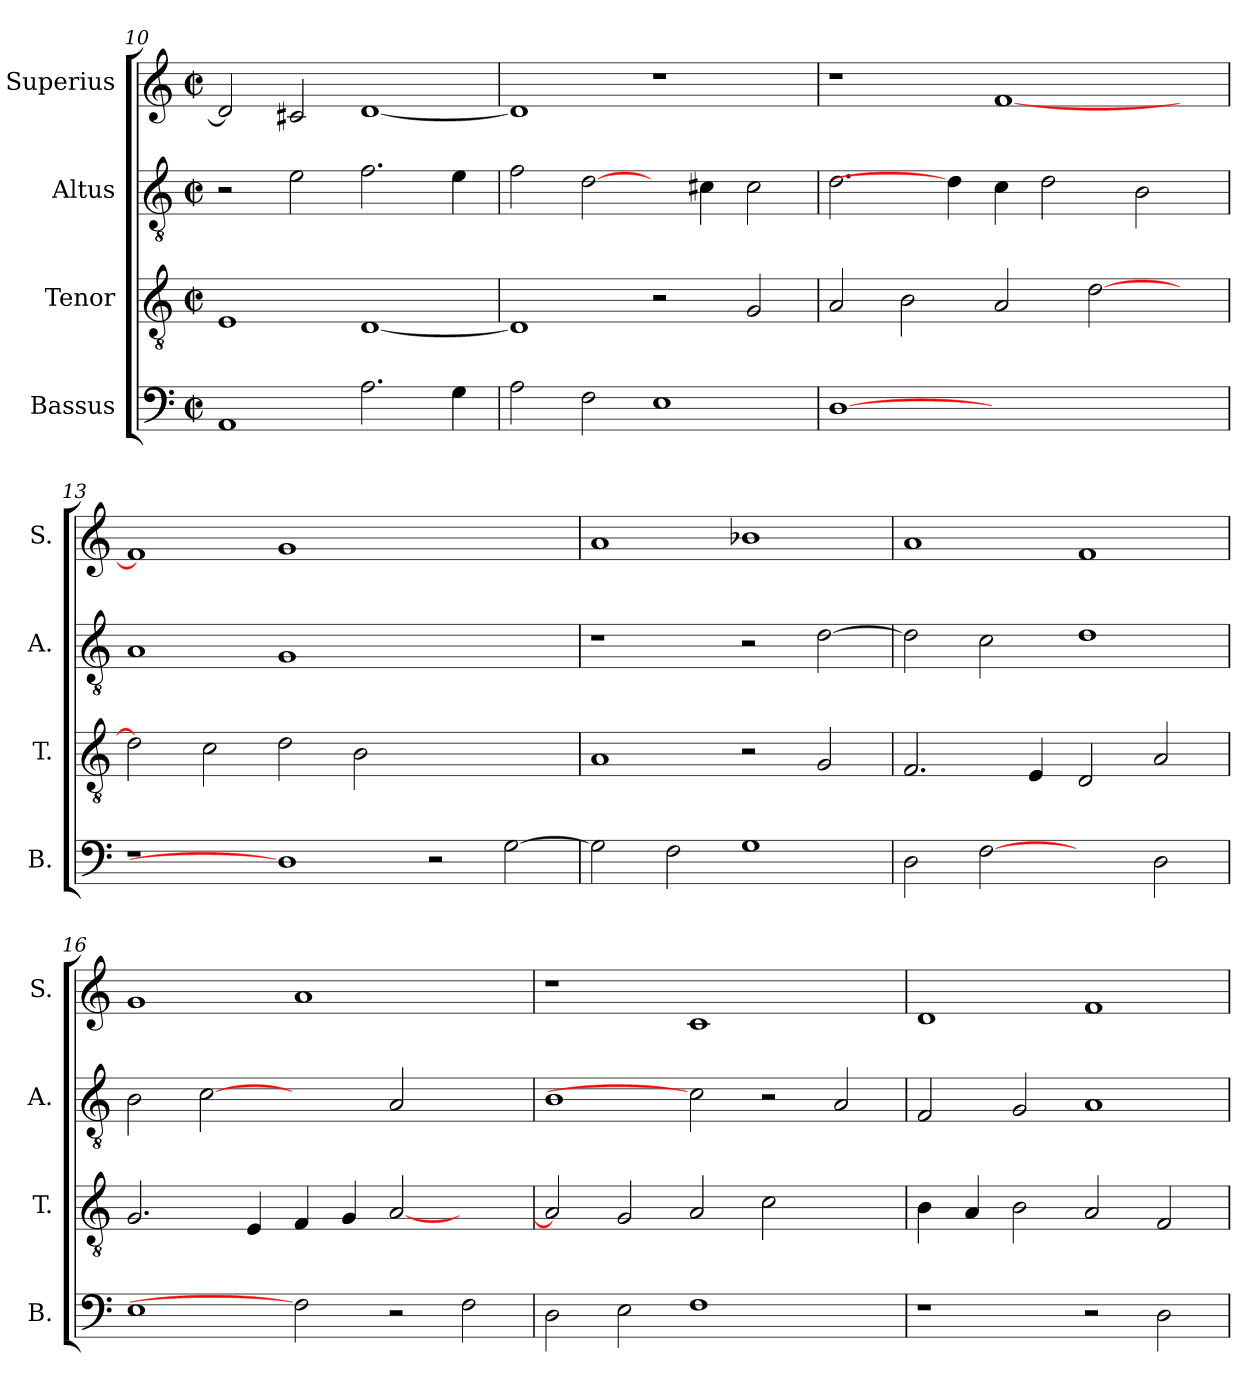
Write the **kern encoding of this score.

**kern	**kern	**kern	**kern
*part4	*part3	*part2	*part1
*staff4	*staff3	*staff2	*staff1
*I"Bassus	*I"Tenor	*I"Altus	*I"Superius
*I'B.	*I'T.	*I'A.	*I'S.
*clefF4	*clefGv2	*clefGv2	*clefG2
*	*ITrd7c12	*ITrd7c12	*
*k[]	*k[]	*k[]	*k[]
*C:	*C:	*C:	*C:
*M2/2	*M2/2	*M2/2	*M2/2
*met(c|)	*met(c|)	*met(c|)	*met(c|)
=10	=10	=10	=10
1AAi	1EEi	2r	2di/]
.	.	2Ei\	2c#Xi/
2.Ai\	[<1DDi	2.Fi\	[<1di
4Gi\	.	4Ei\	.
=11	=11	=11	=11
2Ai\	1DDi]	2Fi\	1di]
2Fi\	.	[2Di\	.
1Ei	2r	4ryy	1r
.	.	4C#Xi\	.
.	2GGi/	2C#i\	.
!!LO:LB:g=z
=12	=12	=12	=12
[1Di	2AAi/	2.Di\	1r
.	2BBi\	.	.
.	.	4Di\]	.
1ryy	2AAi/	4Ci\	[<1fi
.	.	2Di\	.
.	[>2Di\	.	.
.	.	2BBi\	.
4ryy	4ryy	.	4ryy
=13	=13	=13	=13
1r	2Di\]	1AAi	1fi]
.	2Ci\	.	.
1Di]	2Di\	1GGi	1gi
.	2BBi\	.	.
2r	1ryy	1ryy	1ryy
[>2Gi\	.	.	.
=14	=14	=14	=14
2Gi\]	1AAi	1r	1ai
2Fi\	.	.	.
1Gi	2r	2r	1b-Xi
.	2GGi/	[>2Di\	.
=15	=15	=15	=15
2Di\	2.FFi/	2Di\]	1ai
[2Fi	.	2Ci\	.
.	4EEi/	.	.
2ryy	2DDi/	1Di	1fi
2Di\	2AAi/	.	.
=16	=16	=16	=16
1Ei	2.GGi/	2BBi\	1gi
.	.	[2Ci	.
.	4EEi/	.	.
2Fi]	4FFi/	2ryy	1ai
.	4GGi/	.	.
2r	[<2AAi/	2AAi/	.
2Fi\	2ryy	2ryy	2ryy
!!LO:PB:g=z
=17	=17	=17	=17
2Di\	2AAi/]	1BBi	1r
2Ei\	2GGi/	.	.
1Fi	2AAi/	2Ci]	1ci
.	2Ci\	2r	.
2ryy	2ryy	2AAi/	2ryy
=18	=18	=18	=18
1r	4BBi\	2FFi/	1di
.	4AAi/	.	.
.	2BBi\	2GGi/	.
2r	2AAi/	1AAi	1fi
2Di\	2FFi/	.	.
=	=	=	=
*-	*-	*-	*-
